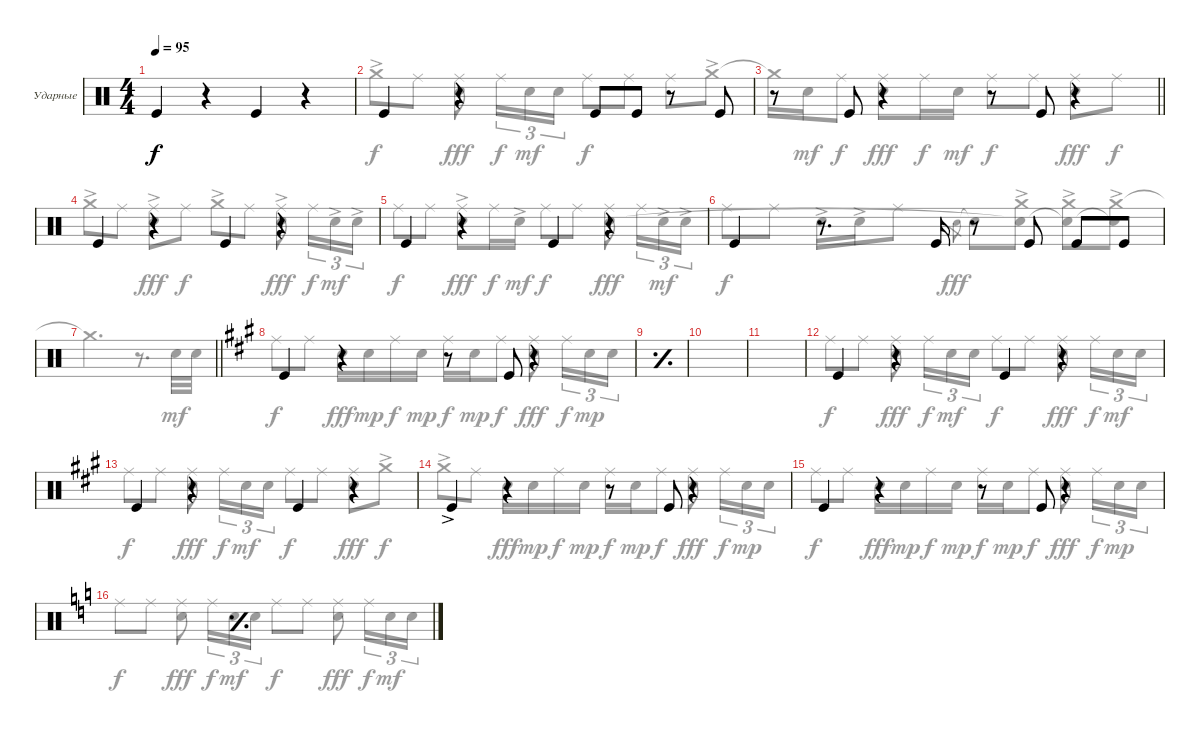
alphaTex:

\defaultSystemsLayout 4
\bracketExtendMode groupsimilarinstruments
\firstSystemTrackNameOrientation horizontal
\otherSystemsTrackNameOrientation horizontal
\track ("Ударные" "Ударные") {instrument percussion}
\staff {score}
\articulation defaults
\voice
\ts (4 4)
\tempo 95
\clef neutral
\ks c "Kick (hit)".4{dy f}
r.4 "Kick (hit)".4 r.4 |
"Kick (hit)".4 r.4 "Kick (hit)".8 "Kick (hit)".8 r.8 "Kick (hit)".8 |
\barLineRight lightlight
r.8 "Kick (hit)".8 r.4 r.8 "Kick (hit)".8 r.4 |
"Kick (hit)".4 r.4 "Kick (hit)".4 r.4 |
"Kick (hit)".4 r.4 "Kick (hit)".4 r.4 |
"Kick (hit)".4 r.8{d} "Kick (hit)".16 r.8 "Kick (hit)".8 "Kick (hit)".8 "Kick (hit)".8 |
\barLineRight lightlight
|
\ks a "Kick (hit)".4
r.4 r.8 "Kick (hit)".8 r.4 |
\simile simple
|
|
|
\simile none "Kick (hit)".4
r.4 "Kick (hit)".4 r.4 |
"Kick (hit)".4 r.4 "Kick (hit)".4 r.4 |
"Kick (hit)"{ac}.4 r.4 r.8 "Kick (hit)".8 r.4 |
"Kick (hit)".4 r.4 r.8 "Kick (hit)".8 r.4 |
\simile simple
\voice
\clef neutral
\ottava regular
\simile none
\ks c "Ride (middle)".8{dy f} "Ride (middle)".8
("Ride (middle)" "Snare (hit) 2").8{dy fff} "Ride (middle)".16{tu (3 2) dy f} "Snare (hit) 2".16{tu (3 2) dy mf} "Snare (hit) 2".16{tu (3 2)} "Ride (middle)".8{dy f} "Ride (middle)".8 ("Ride (middle)" "Snare (hit) 2").8{dy fff} "Ride (middle)".16{tu (3 2) dy f} "Snare (hit) 2".16{tu (3 2) dy mf} "Snare (hit) 2".16{tu (3 2)} |
"Crash medium (hit)"{ac}.8{dy f} "Ride (middle)".8 ("Snare (hit) 2" "Ride (middle)").8{dy fff} "Ride (middle)".16{tu (3 2) dy f} "Snare (hit) 2".16{tu (3 2) dy mf} "Snare (hit) 2".16{tu (3 2)} "Ride (middle)".8{dy f} "Ride (middle)".8 "Ride (middle)".8 "Crash medium (hit)"{ac}.8 |
\barLineRight lightlight "Crash medium (hit)"{t}.16 "Snare (hit) 2".16{dy mf} "Ride (middle)".8{dy f}
("Ride (middle)" "Snare (hit) 2").8{dy fff} "Ride (middle)".16{dy f} "Snare (hit) 2".16{dy mf} "Ride (middle)".8{dy f} "Ride (middle)".8 ("Ride (middle)" "Snare (hit) 2").8{dy fff} "Ride (middle)".8{dy f} |
"Crash medium (hit)"{ac}.8 "Ride (middle)".8 ("Ride (middle)" "Snare (hit) 2"{ac}).8{dy fff} "Ride (middle)".8{dy f} "Crash medium (hit)"{ac}.8 "Ride (middle)".8 ("Ride (middle)" "Snare (hit) 2"{ac}).8{dy fff} "Ride (middle)".16{tu (3 2) dy f} "Snare (hit) 2"{ac}.16{tu (3 2) dy mf} "Snare (hit) 2"{ac}.16{tu (3 2)} |
"Ride (middle)".8{dy f} "Ride (middle)".8 ("Ride (middle)" "Snare (hit) 2"{ac}).8{dy fff} "Ride (middle)".16{dy f} "Snare (hit) 2"{ac}.16{dy mf} "Ride (middle)".8{dy f} "Ride (middle)".8 ("Ride (middle)" "Snare (hit) 2").8{dy fff} "Ride (middle)".16{tu (3 2)} "Snare (hit) 2"{ac}.16{tu (3 2) dy mf} "Snare (hit) 2"{ac}.16{tu (3 2)} |
"Ride (middle)".8{dy f} "Ride (middle)".8 "Snare (hit) 2"{ac}.16 "Snare (hit) 2"{ac}.16 "Ride (middle)".8 "Snare (hit) 2".8{gr dy fff} "Snare (hit) 2"{t}.8 ("Crash medium (hit)"{ac} "Snare (hit) 2"{t}).8 ("Crash medium (hit)"{ac} "Snare (hit) 2"{t}).8 ("Crash medium (hit)"{ac} "Snare (hit) 2"{t}).8 |
\barLineRight lightlight "Crash medium (hit)"{t}.2{d}
r.8{d} "Snare (hit) 2".32{dy mf} "Snare (hit) 2".32 |
\ks a "Ride (middle)".8{dy f} "Ride (middle)".8 "Snare (hit) 2".16{dy fff} "Snare (hit) 2".16{dy mp} "Ride (middle)".16{dy f} "Snare (hit) 2".16{dy mp} "Ride (middle)".16{dy f} "Snare (hit) 2".16{dy mp} "Ride (middle)".8{dy f}
("Ride (middle)" "Snare (hit) 2").8{dy fff} "Ride (middle)".16{tu (3 2) dy f} "Snare (hit) 2".16{tu (3 2) dy mp} "Snare (hit) 2".16{tu (3 2)} |
\simile simple
|
|
|
\simile none "Ride (middle)".8{dy f} "Ride (middle)".8
("Ride (middle)" "Snare (hit) 2").8{dy fff} "Ride (middle)".16{tu (3 2) dy f} "Snare (hit) 2".16{tu (3 2) dy mf} "Snare (hit) 2".16{tu (3 2)} "Ride (middle)".8{dy f} "Ride (middle)".8 ("Ride (middle)" "Snare (hit) 2").8{dy fff} "Ride (middle)".16{tu (3 2) dy f} "Snare (hit) 2".16{tu (3 2) dy mf} "Snare (hit) 2".16{tu (3 2)} |
"Ride (middle)".8{dy f} "Ride (middle)".8 ("Ride (middle)" "Snare (hit) 2").8{dy fff} "Ride (middle)".16{tu (3 2) dy f} "Snare (hit) 2".16{tu (3 2) dy mf} "Snare (hit) 2".16{tu (3 2)} "Ride (middle)".8{dy f} "Ride (middle)".8 ("Ride (middle)" "Snare (hit) 2").8{dy fff} "Crash medium (hit)"{ac}.8{dy f} |
"Crash medium (hit)"{ac}.8 "Ride (middle)".8 "Snare (hit) 2".16{dy fff} "Snare (hit) 2".16{dy mp} "Ride (middle)".16{dy f} "Snare (hit) 2".16{dy mp} "Ride (middle)".16{dy f} "Snare (hit) 2".16{dy mp} "Ride (middle)".8{dy f} ("Ride (middle)" "Snare (hit) 2").8{dy fff} "Ride (middle)".16{tu (3 2) dy f} "Snare (hit) 2".16{tu (3 2) dy mp} "Snare (hit) 2".16{tu (3 2)} |
"Ride (middle)".8{dy f} "Ride (middle)".8 "Snare (hit) 2".16{dy fff} "Snare (hit) 2".16{dy mp} "Ride (middle)".16{dy f} "Snare (hit) 2".16{dy mp} "Ride (middle)".16{dy f} "Snare (hit) 2".16{dy mp} "Ride (middle)".8{dy f} ("Ride (middle)" "Snare (hit) 2").8{dy fff} "Ride (middle)".16{tu (3 2) dy f} "Snare (hit) 2".16{tu (3 2) dy mp} "Snare (hit) 2".16{tu (3 2)} |
\simile simple
